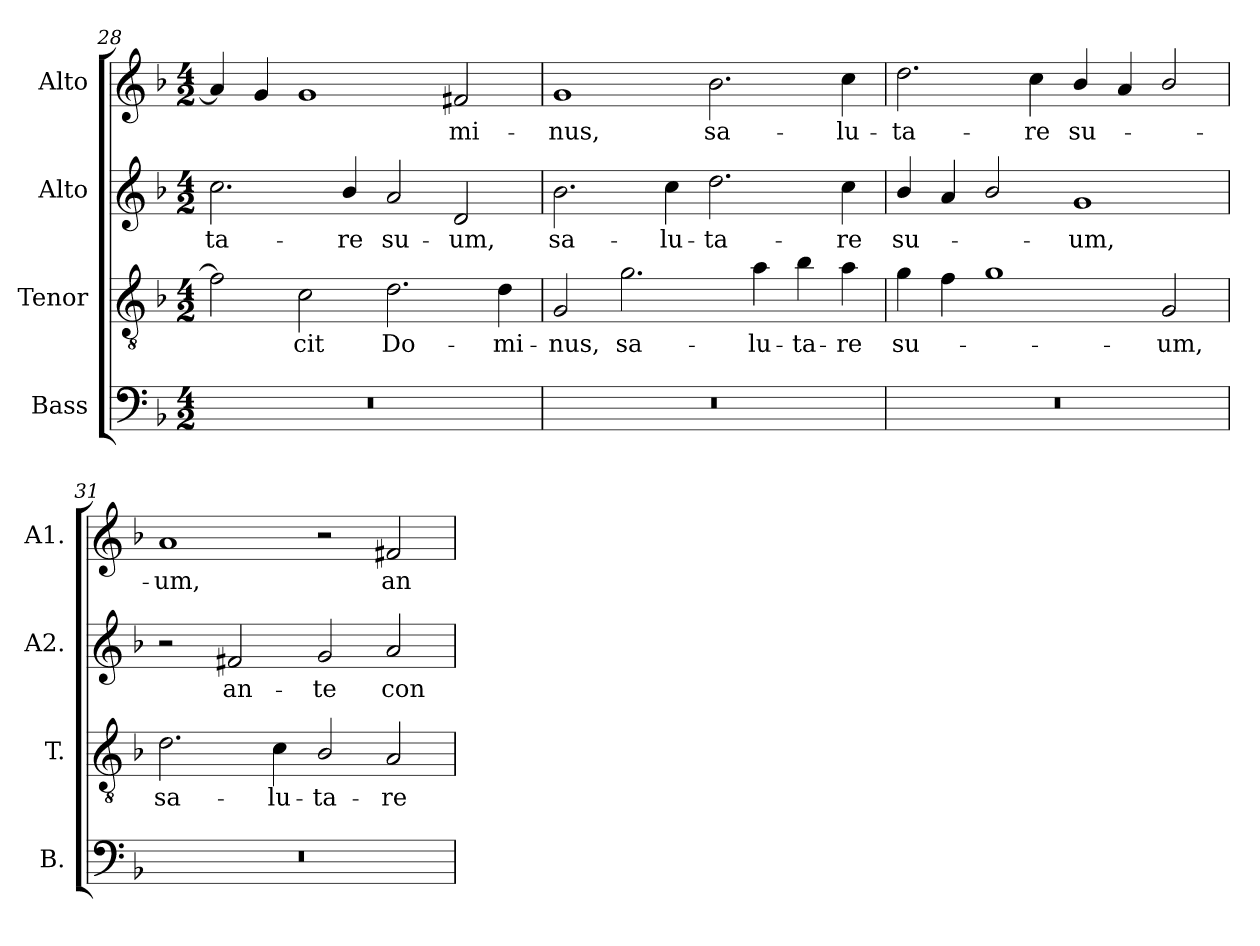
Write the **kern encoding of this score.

**kern	**kern	**text	**kern	**text	**kern	**text
*part4	*part3	*part3	*part2	*part2	*part1	*part1
*staff4	*staff3	*staff3	*staff2	*staff2	*staff1	*staff1
*I"Bass	*I"Tenor	*	*I"Alto	*	*I"Alto	*
*I'B.	*I'T.	*	*I'A2.	*	*I'A1.	*
*clefF4	*clefGv2	*	*clefG2	*	*clefG2	*
*	*ITrd7c12	*	*	*	*	*
*k[b-]	*k[b-]	*	*k[b-]	*	*k[b-]	*
*F:	*F:	*	*F:	*	*F:	*
*M4/2	*M4/2	*	*M4/2	*	*M4/2	*
=28	=28	=28	=28	=28	=28	=28
!LO:N:vis=1	!	!	!	!	!	!
!	!	!	!	!LO:LY:b:color=#000000	!	!
0r	2Fi\]	.	2.cci\	-ta-	4ai/]	.
.	.	.	.	.	4gi/	.
!	!	!LO:LY:b:color=#000000	!	!	!	!
.	2Ci\	-cit	.	.	1gi	.
!	!	!	!	!LO:LY:b:color=#000000	!	!
.	.	.	4b-i/	-re	.	.
!	!	!LO:LY:b:color=#000000	!	!	!	!
!	!	!	!	!LO:LY:b:color=#000000	!	!
.	2.Di\	Do-	2ai/	su-	.	.
!	!	!	!	!LO:LY:b:color=#000000	!	!
!	!	!	!	!	!	!LO:LY:b:color=#000000
.	.	.	2di/	-um,	2f#Xi/	-mi-
!	!	!LO:LY:b:color=#000000	!	!	!	!
.	4Di\	-mi-	.	.	.	.
!!LO:LB:g=z
=29	=29	=29	=29	=29	=29	=29
!LO:N:vis=1	!	!	!	!	!	!
!	!	!LO:LY:b:color=#000000	!	!	!	!
!	!	!	!	!LO:LY:b:color=#000000	!	!
!	!	!	!	!	!	!LO:LY:b:color=#000000
0r	2GGi/	-nus,	2.b-i\	sa-	1gi	-nus,
!	!	!LO:LY:b:color=#000000	!	!	!	!
.	2.Gi\	sa-	.	.	.	.
!	!	!	!	!LO:LY:b:color=#000000	!	!
.	.	.	4cci\	-lu-	.	.
!	!	!	!	!LO:LY:b:color=#000000	!	!
!	!	!	!	!	!	!LO:LY:b:color=#000000
.	.	.	2.ddi\	-ta-	2.b-i\	sa-
!	!	!LO:LY:b:color=#000000	!	!	!	!
.	4Ai\	-lu-	.	.	.	.
!	!	!LO:LY:b:color=#000000	!	!	!	!
.	4B-i\	-ta-	.	.	.	.
!	!	!LO:LY:b:color=#000000	!	!	!	!
!	!	!	!	!LO:LY:b:color=#000000	!	!
!	!	!	!	!	!	!LO:LY:b:color=#000000
.	4Ai\	-re	4cci\	-re	4cci\	-lu-
=30	=30	=30	=30	=30	=30	=30
!LO:N:vis=1	!	!	!	!	!	!
!	!	!LO:LY:b:color=#000000	!	!	!	!
!	!	!	!	!LO:LY:b:color=#000000	!	!
!	!	!	!	!	!	!LO:LY:b:color=#000000
0r	4Gi\	su-	4b-i/	su-	2.ddi\	-ta-
.	4Fi\	.	4ai/	.	.	.
.	1Gi	.	2b-i/	.	.	.
!	!	!	!	!	!	!LO:LY:b:color=#000000
.	.	.	.	.	4cci\	-re
!	!	!	!	!LO:LY:b:color=#000000	!	!
!	!	!	!	!	!	!LO:LY:b:color=#000000
.	.	.	1gi	-um,	4b-i/	su-
.	.	.	.	.	4ai/	.
!	!	!LO:LY:b:color=#000000	!	!	!	!
.	2GGi/	-um,	.	.	2b-i/	.
=31	=31	=31	=31	=31	=31	=31
!LO:N:vis=1	!	!	!	!	!	!
!	!	!LO:LY:b:color=#000000	!	!	!	!
!	!	!	!	!	!	!LO:LY:b:color=#000000
0r	2.Di\	sa-	2r	.	1ai	-um,
!	!	!	!	!LO:LY:b:color=#000000	!	!
.	.	.	2f#Xi/	an-	.	.
!	!	!LO:LY:b:color=#000000	!	!	!	!
.	4Ci\	-lu-	.	.	.	.
!	!	!LO:LY:b:color=#000000	!	!	!	!
!	!	!	!	!LO:LY:b:color=#000000	!	!
.	2BB-i/	-ta-	2gi/	-te	2r	.
!	!	!LO:LY:b:color=#000000	!	!	!	!
!	!	!	!	!LO:LY:b:color=#000000	!	!
!	!	!	!	!	!	!LO:LY:b:color=#000000
.	2AAi/	-re	2ai/	con-	2f#Xi/	an-
=	=	=	=	=	=	=
*-	*-	*-	*-	*-	*-	*-
